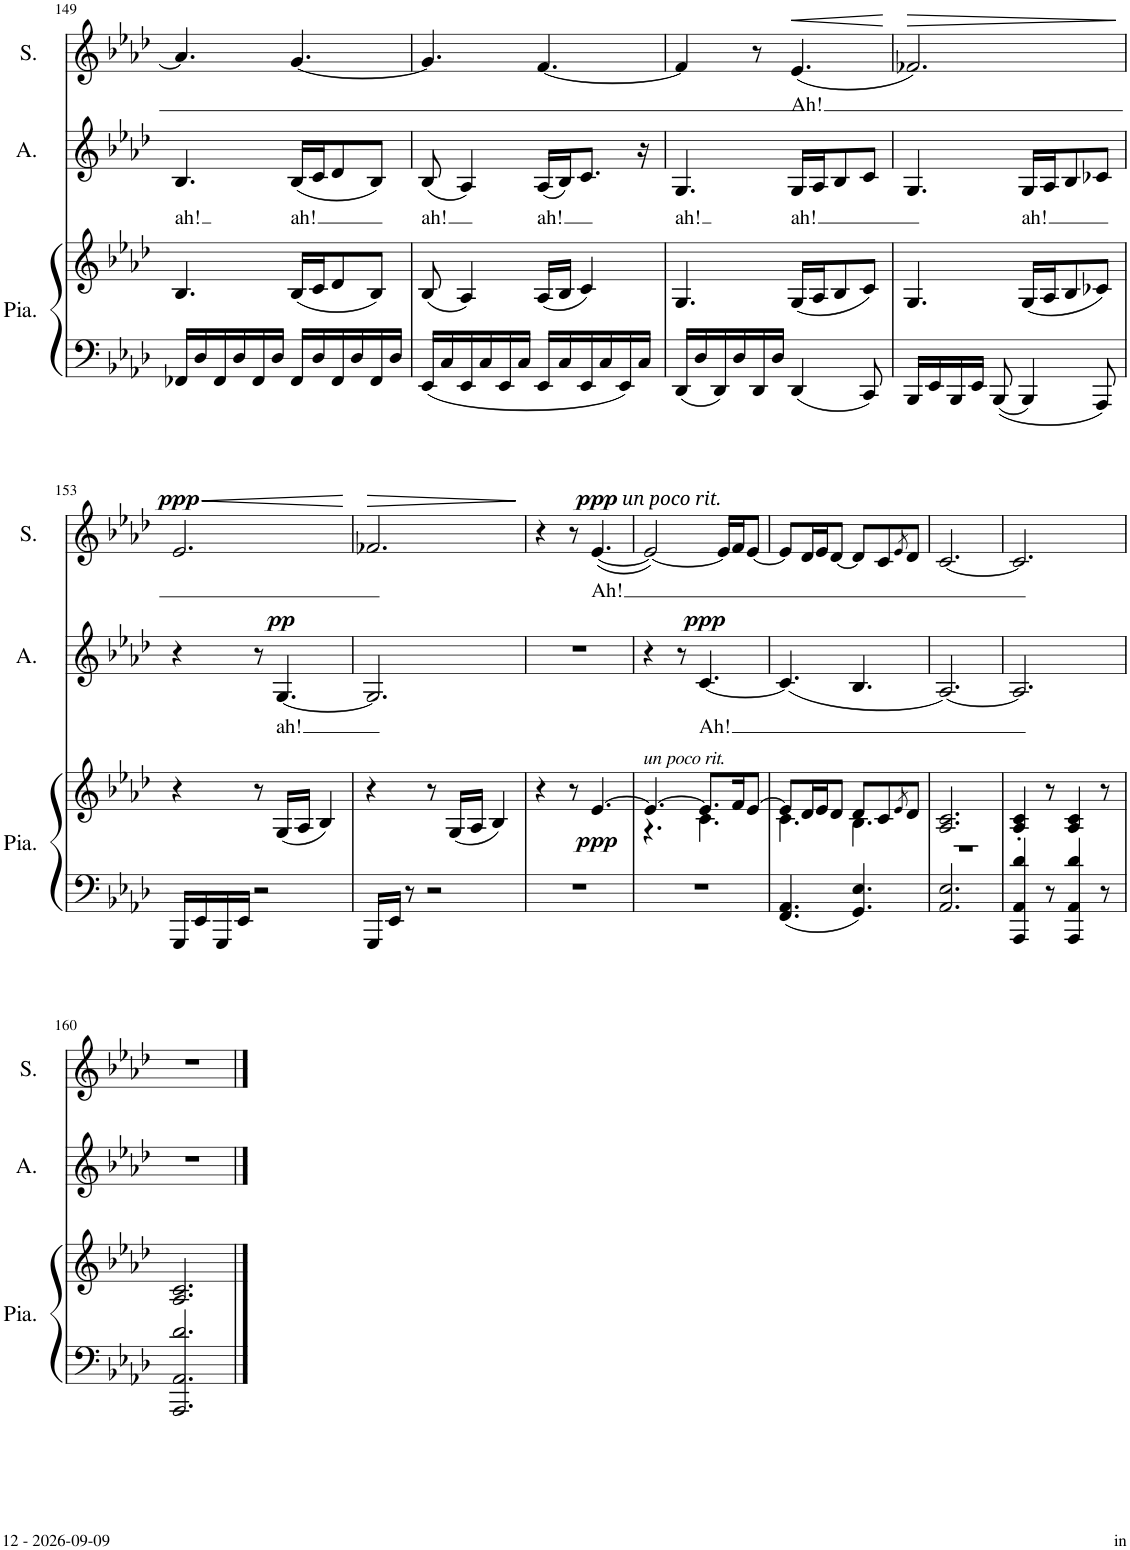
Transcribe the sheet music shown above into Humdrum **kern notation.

**kern	**kern	**dynam	**kern	**text	**dynam	**kern	**text	**dynam
*part3	*part3	*part3	*part2	*part2	*part2	*part1	*part1	*part1
*staff4	*staff3	*staff3/4	*staff2	*staff2	*staff2	*staff1	*staff1	*staff1
*I"Piano	*	*	*I"Alto	*	*	*I"Soprano	*	*
*I'Pia.	*	*	*I'A.	*	*	*I'S.	*	*
!!LO:PB:g=z
*clefF4	*clefG2	*	*clefG2	*	*	*clefG2	*	*
*k[b-e-a-d-]	*k[b-e-a-d-]	*	*k[b-e-a-d-]	*	*	*k[b-e-a-d-]	*	*
*M6/8	*M6/8	*	*M6/8	*	*	*M6/8	*	*
=149	=149	=149	=149	=149	=149	=149	=149	=149
!	!	!	!	!LO:LY:b	!	!	!	!
16FF-X/LL	4.B-/	.	4.B-/	ah!	.	4.a-/]	.	.
16D-/	.	.	.	.	.	.	.	.
16FF-/	.	.	.	.	.	.	.	.
16D-/	.	.	.	.	.	.	.	.
16FF-/	.	.	.	.	.	.	.	.
16D-/JJ	.	.	.	.	.	.	.	.
!	!	!	!	!LO:LY:b	!	!	!	!
16FF-/LL	(16B-/LL	.	(16B-/LL	ah!	.	[4.g/	.	.
16D-/	16c/J	.	16c/J	.	.	.	.	.
16FF-/	8d-/	.	8d-/	.	.	.	.	.
16D-/	.	.	.	.	.	.	.	.
16FF-/	8B-/J)	.	8B-/J)	.	.	.	.	.
16D-/JJ	.	.	.	.	.	.	.	.
=150	=150	=150	=150	=150	=150	=150	=150	=150
!	!	!	!	!LO:LY:b	!	!	!	!
16EE-/LL	(8B-/	.	(8B-/	ah!	.	4.g/]	.	.
16C/	.	.	.	.	.	.	.	.
16EE-/	4A-/)	.	4A-/)	.	.	.	.	.
16C/	.	.	.	.	.	.	.	.
16EE-/	.	.	.	.	.	.	.	.
16C/JJ	.	.	.	.	.	.	.	.
!	!	!	!	!LO:LY:b	!	!	!	!
16EE-/LL	(16A-/LL	.	(16A-/LL	ah!	.	[4.f/	.	.
16C/	16B-/JJ	.	16B-/J)	.	.	.	.	.
16EE-/	4c/)	.	8.c/J	.	.	.	.	.
16C/	.	.	.	.	.	.	.	.
16EE-/	.	.	.	.	.	.	.	.
16C/JJ	.	.	16r	.	.	.	.	.
=151	=151	=151	=151	=151	=151	=151	=151	=151
!	!	!	!	!LO:LY:b	!	!	!	!
16DD-/LL	4.G/	.	4.G/	ah!	.	4f/]	.	.
16D-/	.	.	.	.	.	.	.	.
16DD-/	.	.	.	.	.	.	.	.
16D-/	.	.	.	.	.	.	.	.
16DD-/	.	.	.	.	.	8r	.	.
16D-/JJ	.	.	.	.	.	.	.	.
!	!	!	!	!LO:LY:b	!	!	!LO:LY:b	!LO:HP:b
4DD-/	(16G/LL	.	16G/LL	ah!	.	(4.e-/	Ah!	<
.	16A-/J	.	16A-/J	.	.	.	.	.
.	8B-/	.	8B-/	.	.	.	.	.
8CC/	8c/J)	.	8c/J	.	.	.	.	.
.	.	.	.	.	.	.	.	[
=152	=152	=152	=152	=152	=152	=152	=152	=152
!	!	!	!	!	!	!	!	!LO:HP:b
16BBB-/LL	4.G/	.	4.G/	.	.	2.f-X/)	.	>
16EE-/	.	.	.	.	.	.	.	.
16BBB-/	.	.	.	.	.	.	.	.
16EE-/JJ	.	.	.	.	.	.	.	.
8BBB-/	.	.	.	.	.	.	.	.
!	!	!	!	!LO:LY:b	!	!	!	!
4BBB-/	(16G/LL	.	16G/LL	ah!	.	.	.	.
.	16A-/J	.	16A-/J	.	.	.	.	.
.	8B-/	.	8B-/	.	.	.	.	.
8AAA-/	8c-X/J)	.	8c-X/J	.	.	.	.	.
.	.	.	.	.	.	.	.	]
!!LO:LB:g=z
=153	=153	=153	=153	=153	=153	=153	=153	=153
!	!	!	!	!	!	!	!	!LO:HP:b
!	!	!	!	!	!	!	!	!LO:DY:n=1:a
16GGG/LL	4r	.	4r	.	.	2.e-/	.	< ppp
16EE-/	.	.	.	.	.	.	.	.
16GGG/	.	.	.	.	.	.	.	.
16EE-/JJ	.	.	.	.	.	.	.	.
2r	8r	.	8r	.	.	.	.	.
!	!	!	!	!LO:LY:b	!LO:DY:a	!	!	!
.	(16G/LL	.	[4.G/	ah!	pp	.	.	.
.	16A-/JJ	.	.	.	.	.	.	.
.	4B-/)	.	.	.	.	.	.	.
.	.	.	.	.	.	.	.	[
=154	=154	=154	=154	=154	=154	=154	=154	=154
!	!	!	!	!	!	!	!	!LO:HP:b
16GGG/LL	4r	.	2.G/]	.	.	2.f-X/	.	>
16EE-/JJ	.	.	.	.	.	.	.	.
8r	.	.	.	.	.	.	.	.
2r	8r	.	.	.	.	.	.	.
.	(16G/LL	.	.	.	.	.	.	.
.	16A-/JJ	.	.	.	.	.	.	.
.	4B-/)	.	.	.	.	.	.	.
.	.	.	.	.	.	.	.	]
=155	=155	=155	=155	=155	=155	=155	=155	=155
2.r	4r	.	2.r	.	.	4r	.	.
.	8r	.	.	.	.	8r	.	.
!	!	!LO:DY:b	!	!	!	!	!LO:LY:b	!LO:DY:a
!	!	!	!	!	!	!	!	!LO:DY:n=1:a
.	[4.e-/	ppp	.	.	.	([4.e-/	Ah!	ppp other-dynamics
=156	=156	=156	=156	=156	=156	=156	=156	=156
*	*^	*	*	*	*	*	*	*
!	!LO:TX:a:i:t=un poco rit.	!	!	!	!	!	!	!	!
2.r	4.e-/_	4.r	.	4r	.	.	2e-/_)	.	.
.	.	.	.	8r	.	.	.	.	.
!	!	!	!	!	!LO:LY:b	!LO:DY:a	!	!	!
.	8.e-/L]	4.c\	.	[4.c/	Ah!	ppp	.	.	.
.	.	.	.	.	.	.	16e-/LL]	.	.
.	16f/K	.	.	.	.	.	16f/J	.	.
.	[8e-/J	.	.	.	.	.	[8e-/J	.	.
=157	=157	=157	=157	=157	=157	=157	=157	=157	=157
4.FF/ 4.AA-/	8e-/L]	4.c\	.	(4.c/]	.	.	8e-/L]	.	.
.	16d-/L	.	.	.	.	.	16d-/L	.	.
.	16e-/J	.	.	.	.	.	16e-/J	.	.
.	8d-/J	.	.	.	.	.	[8d-/J	.	.
4.GG/ 4.E-/	8d-/L	4.B-\	.	4.B-/	.	.	8d-/L]	.	.
.	8c/	.	.	.	.	.	8c/	.	.
.	8qe-/	.	.	.	.	.	8qe-/	.	.
.	8d-/J	.	.	.	.	.	8d-/J	.	.
=158	=158	=158	=158	=158	=158	=158	=158	=158	=158
2.AA-/ 2.E-/	2.A-/ 2.c/	2.r	.	[2.A-/)	.	.	[2.c/	.	.
*	*v	*v	*	*	*	*	*	*	*
=159	=159	=159	=159	=159	=159	=159	=159	=159
4AAA-/ 4AA-/ 4d-/	4A-/' 4c/'	.	2.A-/]	.	.	2.c/]	.	.
8r	8r	.	.	.	.	.	.	.
4AAA-/ 4AA-/ 4d-/	4A-/ 4c/	.	.	.	.	.	.	.
8r	8r	.	.	.	.	.	.	.
!!LO:LB:g=z
=160	=160	=160	=160	=160	=160	=160	=160	=160
2.AAA-/ 2.AA-/ 2.d-/	2.A-/ 2.c/	.	2.r	.	.	2.r	.	.
==	==	==	==	==	==	==	==	==
*-	*-	*-	*-	*-	*-	*-	*-	*-
